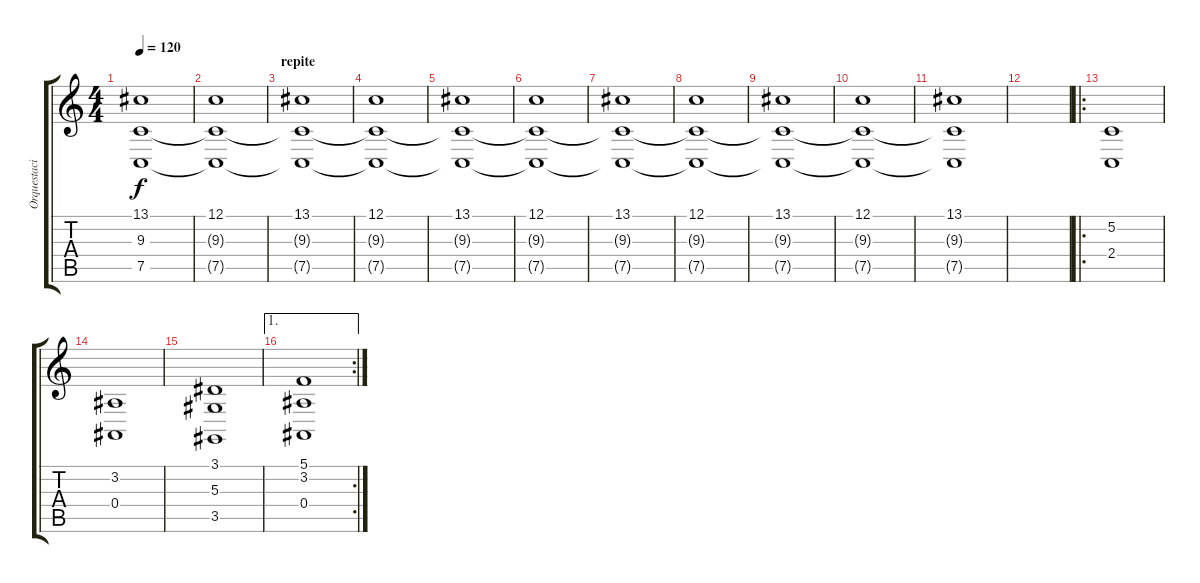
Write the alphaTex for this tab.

\track ("Orquestación" "Orquestaci") {instrument stringensemble1}
\staff {score tabs}
\tuning (C4 G3 Eb3 Bb2 F2 C2) {hide}
\ts (4 4)
\tempo 120
\clef g2
\ks c
(13.1 9.3{t} 7.5{t}).1{dy f} |
(12.1 9.3{t} 7.5{t}).1 |
\section ("" "repite")
(13.1 9.3{t} 7.5{t}).1 |
(12.1 9.3{t} 7.5{t}).1 |
(13.1 9.3{t} 7.5{t}).1 |
(12.1 9.3{t} 7.5{t}).1 |
(13.1 9.3{t} 7.5{t}).1 |
(12.1 9.3{t} 7.5{t}).1 |
(13.1 9.3{t} 7.5{t}).1 |
(12.1 9.3{t} 7.5{t}).1 |
(13.1 9.3{t} 7.5{t}).1 |
|
\ro
(5.2 2.4).1 |
(3.2 0.4).1 |
(3.1 5.3 3.5).1 |
\ae 1
\rc 2
(5.1 3.2 0.4).1
